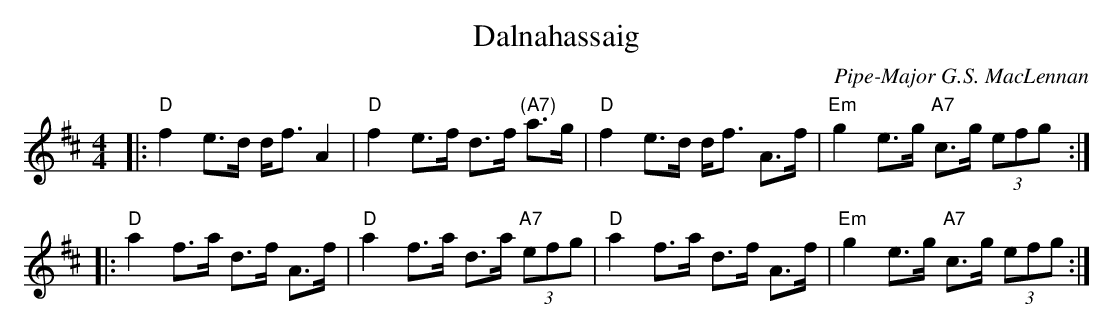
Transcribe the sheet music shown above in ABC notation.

X:1
T: Dalnahassaig
C: Pipe-Major G.S. MacLennan
K: D
M: 4/4
L: 1/8
|:\
"D"f2 e>d d<f A2 | "D"f2 e>f d>f "(A7)"a>g |\
"D"f2 e>d d<f A>f | "Em"g2 e>g "A7"c>g (3efg :|
|:\
"D"a2 f>a d>f A>f | "D"a2 f>a d>a "A7"(3efg |\
"D"a2 f>a d>f A>f | "Em"g2 e>g "A7"c>g (3efg :|
